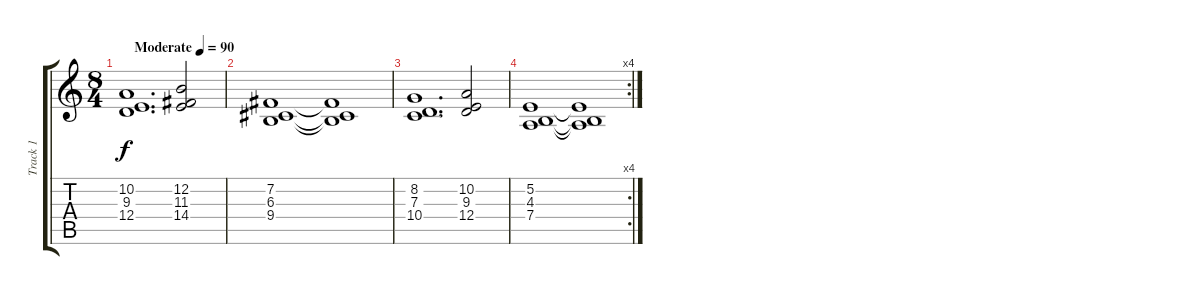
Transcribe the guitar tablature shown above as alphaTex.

\track ("Track 1" "Track 1") {instrument synthstrings2}
\staff {score tabs}
\tuning (E4 B3 G3 D3 A2 E2) {hide}
\ts (8 4)
\tempo (90 "Moderate")
\clef g2
\ks c
(10.2 9.3 12.4).1{d dy f instrument synthstrings2} (12.2 11.3 14.4).2 |
(7.2 6.3 9.4).1 (7.2{t} 6.3{t} 9.4{t}).1 |
(8.2 7.3 10.4).1{d} (10.2 9.3 12.4).2 |
\rc 4
(5.2 4.3 7.4).1 (5.2{t} 4.3{t} 7.4{t}).1
